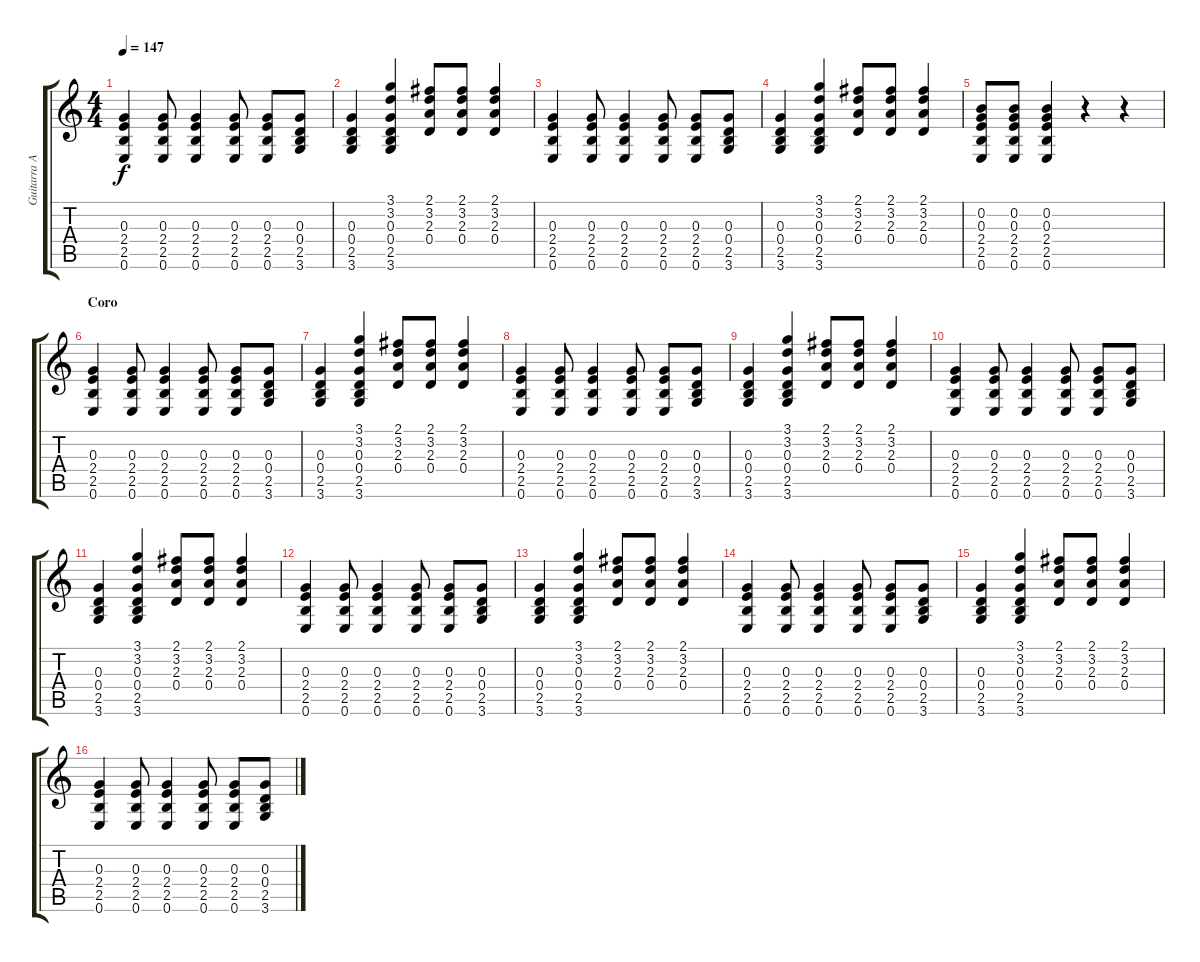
\track ("Guitarra Acustica" "Guitarra A") {instrument acousticguitarsteel}
\staff {score tabs}
\tuning (E4 B3 G3 D3 A2 E2) {hide}
\ts (4 4)
\tempo 147
\clef g2
\ks c
(0.3 2.4 2.5 0.6).4{dy f} (0.3 2.4 2.5 0.6).8 (0.3 2.4 2.5 0.6).4 (0.3 2.4 2.5 0.6).8 (0.3 2.4 2.5 0.6).8 (0.3 0.4 2.5 3.6).8 |
(0.3 0.4 2.5 3.6).4 (3.1 3.2 0.3 0.4 2.5 3.6).4 (2.1 3.2 2.3 0.4).8 (2.1 3.2 2.3 0.4).8 (2.1 3.2 2.3 0.4).4 |
(0.3 2.4 2.5 0.6).4 (0.3 2.4 2.5 0.6).8 (0.3 2.4 2.5 0.6).4 (0.3 2.4 2.5 0.6).8 (0.3 2.4 2.5 0.6).8 (0.3 0.4 2.5 3.6).8 |
(0.3 0.4 2.5 3.6).4 (3.1 3.2 0.3 0.4 2.5 3.6).4 (2.1 3.2 2.3 0.4).8 (2.1 3.2 2.3 0.4).8 (2.1 3.2 2.3 0.4).4 |
(0.2 0.3 2.4 2.5 0.6).8 (0.2 0.3 2.4 2.5 0.6).8 (0.2 0.3 2.4 2.5 0.6).4 r.4 r.4 |
\section ("" "Coro")
(0.3 2.4 2.5 0.6).4 (0.3 2.4 2.5 0.6).8 (0.3 2.4 2.5 0.6).4 (0.3 2.4 2.5 0.6).8 (0.3 2.4 2.5 0.6).8 (0.3 0.4 2.5 3.6).8 |
(0.3 0.4 2.5 3.6).4 (3.1 3.2 0.3 0.4 2.5 3.6).4 (2.1 3.2 2.3 0.4).8 (2.1 3.2 2.3 0.4).8 (2.1 3.2 2.3 0.4).4 |
(0.3 2.4 2.5 0.6).4 (0.3 2.4 2.5 0.6).8 (0.3 2.4 2.5 0.6).4 (0.3 2.4 2.5 0.6).8 (0.3 2.4 2.5 0.6).8 (0.3 0.4 2.5 3.6).8 |
(0.3 0.4 2.5 3.6).4 (3.1 3.2 0.3 0.4 2.5 3.6).4 (2.1 3.2 2.3 0.4).8 (2.1 3.2 2.3 0.4).8 (2.1 3.2 2.3 0.4).4 |
(0.3 2.4 2.5 0.6).4 (0.3 2.4 2.5 0.6).8 (0.3 2.4 2.5 0.6).4 (0.3 2.4 2.5 0.6).8 (0.3 2.4 2.5 0.6).8 (0.3 0.4 2.5 3.6).8 |
(0.3 0.4 2.5 3.6).4 (3.1 3.2 0.3 0.4 2.5 3.6).4 (2.1 3.2 2.3 0.4).8 (2.1 3.2 2.3 0.4).8 (2.1 3.2 2.3 0.4).4 |
(0.3 2.4 2.5 0.6).4 (0.3 2.4 2.5 0.6).8 (0.3 2.4 2.5 0.6).4 (0.3 2.4 2.5 0.6).8 (0.3 2.4 2.5 0.6).8 (0.3 0.4 2.5 3.6).8 |
(0.3 0.4 2.5 3.6).4 (3.1 3.2 0.3 0.4 2.5 3.6).4 (2.1 3.2 2.3 0.4).8 (2.1 3.2 2.3 0.4).8 (2.1 3.2 2.3 0.4).4 |
(0.3 2.4 2.5 0.6).4 (0.3 2.4 2.5 0.6).8 (0.3 2.4 2.5 0.6).4 (0.3 2.4 2.5 0.6).8 (0.3 2.4 2.5 0.6).8 (0.3 0.4 2.5 3.6).8 |
(0.3 0.4 2.5 3.6).4 (3.1 3.2 0.3 0.4 2.5 3.6).4 (2.1 3.2 2.3 0.4).8 (2.1 3.2 2.3 0.4).8 (2.1 3.2 2.3 0.4).4 |
(0.3 2.4 2.5 0.6).4 (0.3 2.4 2.5 0.6).8 (0.3 2.4 2.5 0.6).4 (0.3 2.4 2.5 0.6).8 (0.3 2.4 2.5 0.6).8 (0.3 0.4 2.5 3.6).8
